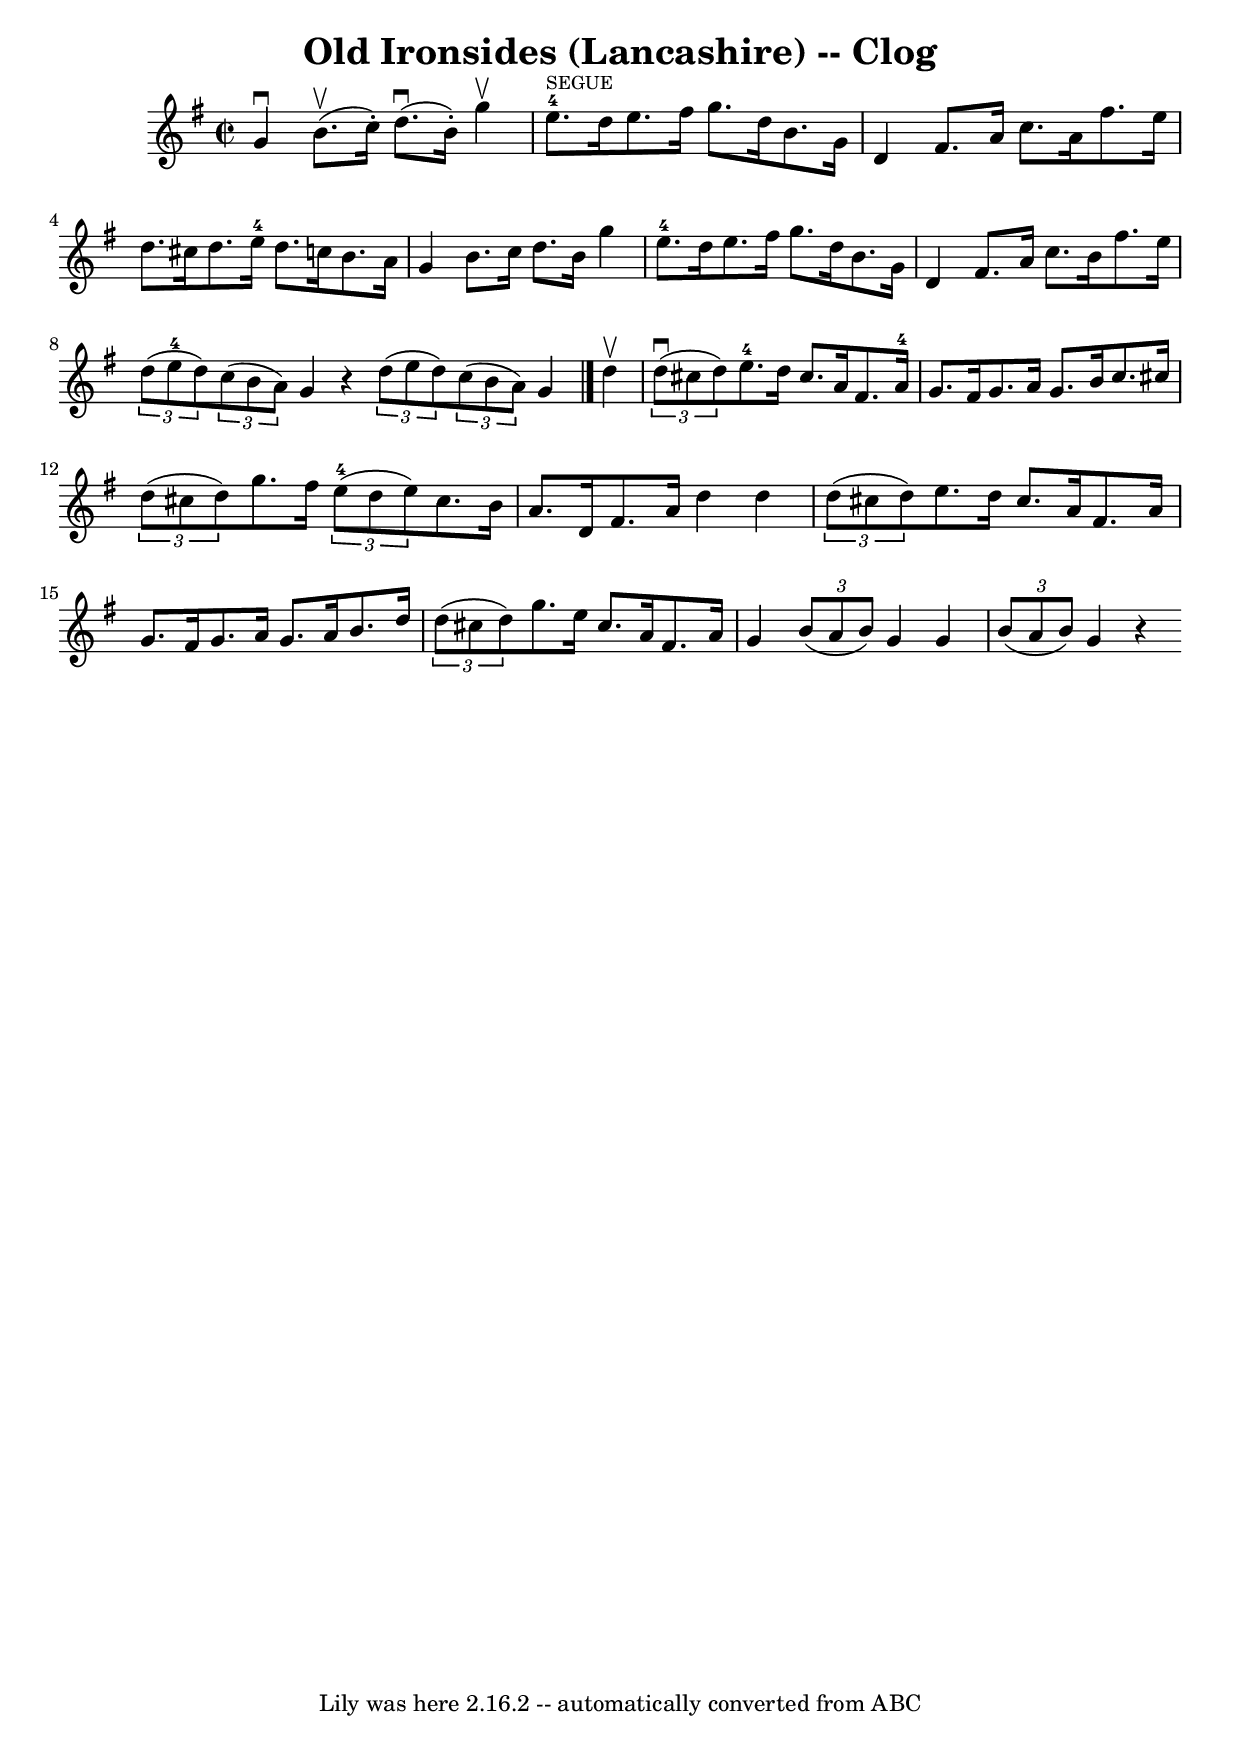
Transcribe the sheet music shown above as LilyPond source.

\version "2.16.2"
\include "Mammoth.ily"
\header {
  %% book = "Ryan's Mammoth Collection"
  crossRefNumber = "1"
  footnotes = "\\\\157 933"
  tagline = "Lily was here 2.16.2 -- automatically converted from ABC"
  title = "Old Ironsides (Lancashire) -- Clog"

}
voicedefault =  {


  \override Staff.TimeSignature #'style = #'C
  \time 2/2 
  \key g \major   g'4^\downbow b'8.^\upbow(c''16-.) d''8.^\downbow(b'16-.) g''4^\upbow    |
  e''8.^\segue-4      d''16 e''8. fis''16 g''8. d''16 b'8. g'16     |
  d'4    fis'8. a'16 c''8. a'16 fis''8. e''16     |
  d''8.       cis''16 d''8. e''16-4 d''8. c''!16 b'8. a'16     |
     g'4 b'8. c''16 d''8. b'16 g''4     |
  e''8.-4      d''16 e''8. fis''16 g''8. d''16 b'8. g'16     |
  d'4    fis'8. a'16 c''8. b'16 fis''8. e''16     |
  
  \times 2/3 { d''8 (e''8-4 d''8) 
	     }   \times 2/3 { c''8 (b'8    
			      a'8)  			    } g'4    r4   \bar ": |"   \times 2/3 { d''8 (e''8 d''8) 
								 }  
  \times 2/3 { c''8 (b'8 a'8)  	     } g'4  \bar "|." d''4^\upbow   |
  \times 2/3 { d''8^\downbow(cis''8 d''8)  	     } e''8.-4 d''16 cis''8. a'16 fis'8. a'16-4    |
  g'8.       fis'16 g'8. a'16 g'8. b'16 c''8. cis''16     |
  
  \times 2/3 { d''8 (cis''8 d''8) 
	     } g''8. fis''16      
  \times 2/3 { e''8-4(d''8 e''8)  	     } cis''8. b'16     |
     a'8. d'16 fis'8. a'16 d''4 d''4     |
  \times 2/3 {   
    d''8 (cis''8 d''8) 
  } e''8. d''16 cis''8. a'16 fis'8.       a'16     |
  g'8. fis'16 g'8. a'16 g'8. a'16 b'8.       d''16     |
  \times 2/3 { d''8 (cis''8 d''8) 
	     } g''8.       e''16 cis''8. a'16 fis'8. a'16     |
  g'4    \times 2/3 {   
    b'8 (a'8 b'8)    } g'4  \bar ": |" g'4    \times 2/3 { b'8 (a'8   
				       b'8)  				     } g'4    r4   \bar " |."   

}

\score{
  <<

    \context Staff="default"
    {
      \voicedefault 
      
    }

  >>
  \layout {
    
  }
  \midi {
  }

}
